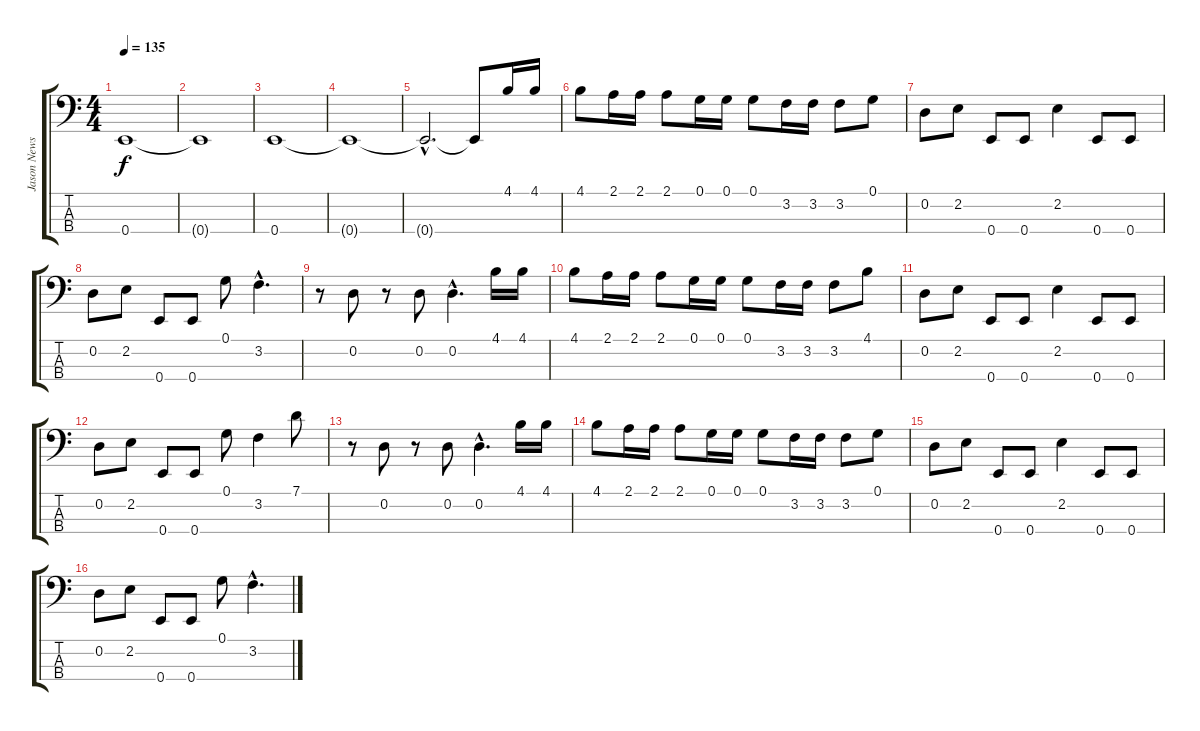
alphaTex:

\track ("Jason Newstead (bass)" "Jason News") {instrument electricbassfinger}
\staff {score tabs}
\tuning (G2 D2 A1 E1) {hide}
\ts (4 4)
\tempo 135
\clef f4
\ks c
0.4{t}.1{dy f} |
0.4{t}.1 |
0.4.1 |
0.4{t}.1 |
0.4{hac t}.2{d} 0.4{t}.8 4.1.16 4.1.16 |
4.1.8 2.1.16 2.1.16 2.1.8 0.1.16 0.1.16 0.1.8 3.2.16 3.2.16 3.2.8 0.1.8 |
0.2.8 2.2.8 0.4.8 0.4.8 2.2.4 0.4.8 0.4.8 |
0.2.8 2.2.8 0.4.8 0.4.8 0.1.8 3.2{hac}.4{d} |
r.8 0.2.8 r.8 0.2.8 0.2{hac}.4{d} 4.1.16 4.1.16 |
4.1.8 2.1.16 2.1.16 2.1.8 0.1.16 0.1.16 0.1.8 3.2.16 3.2.16 3.2.8 4.1.8 |
0.2.8 2.2.8 0.4.8 0.4.8 2.2.4 0.4.8 0.4.8 |
0.2.8 2.2.8 0.4.8 0.4.8 0.1.8 3.2.4 7.1.8 |
r.8 0.2.8 r.8 0.2.8 0.2{hac}.4{d} 4.1.16 4.1.16 |
4.1.8 2.1.16 2.1.16 2.1.8 0.1.16 0.1.16 0.1.8 3.2.16 3.2.16 3.2.8 0.1.8 |
0.2.8 2.2.8 0.4.8 0.4.8 2.2.4 0.4.8 0.4.8 |
0.2.8 2.2.8 0.4.8 0.4.8 0.1.8 3.2{hac}.4{d}
